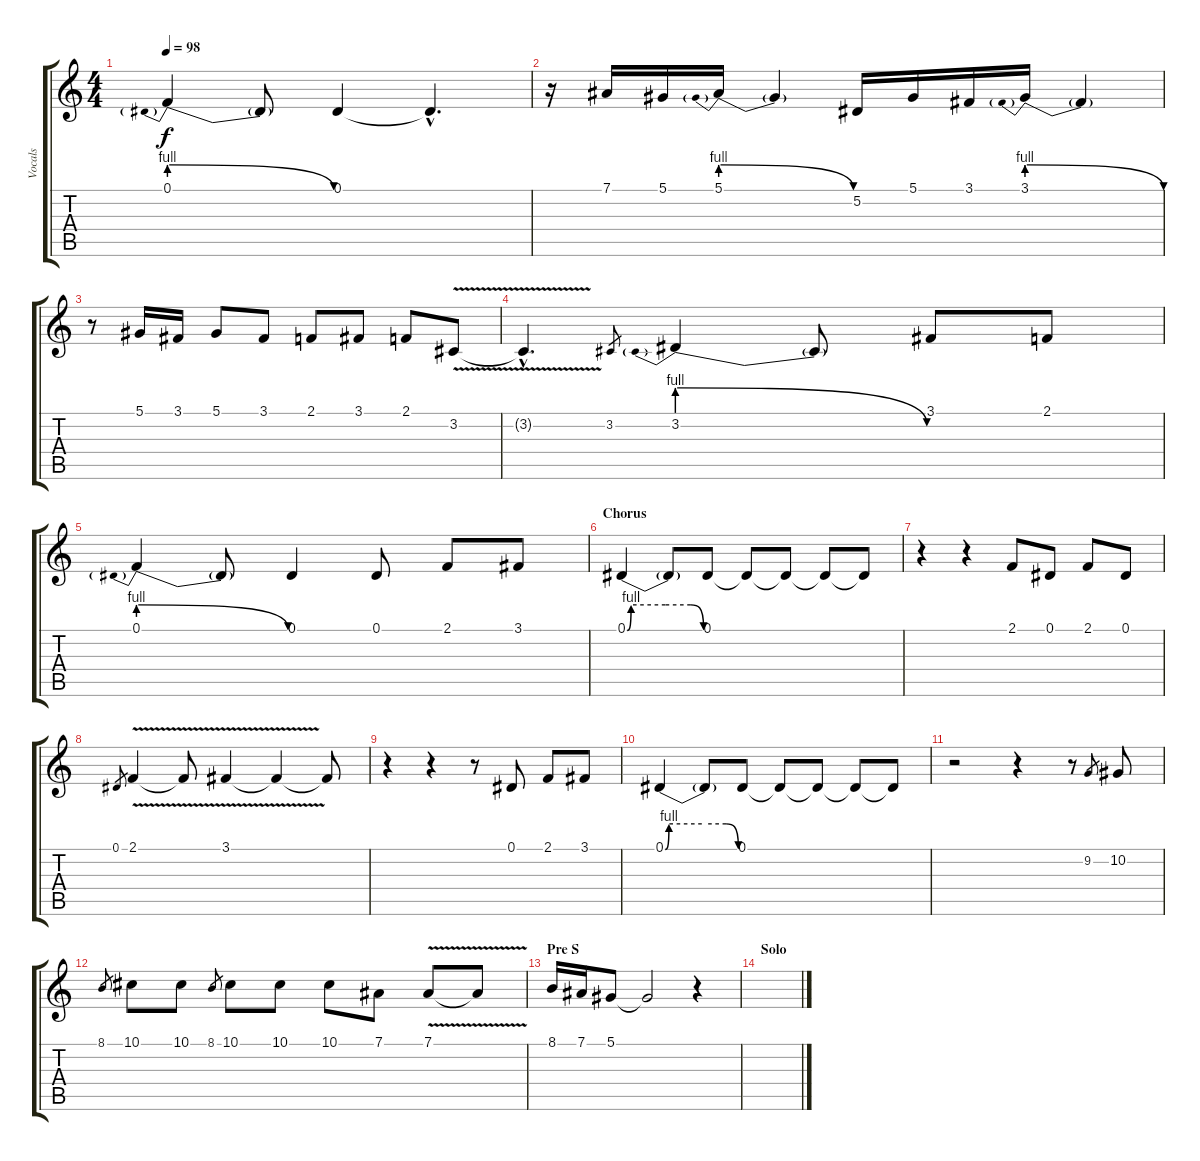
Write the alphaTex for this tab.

\track ("Vocals" "Vocals") {instrument lead2sawtooth}
\staff {score tabs}
\tuning (Eb4 Bb3 Gb3 Db3 Ab2 Eb2) {hide}
\ts (4 4)
\tempo 98
\clef g2
\ks c
0.1{be (prebendrelease 0 4 60 0)}.4{dy f} 0.1{t}.8 0.1.4 0.1{hac t}.4{d} |
r.16 7.1.16 5.1.16 5.1{be (prebendrelease 0 4 60 0)}.16 5.1{t}.4 5.2.16 5.1.16 3.1.16 3.1{be (prebendrelease 0 4 60 0)}.16 3.1{t}.4 |
r.8 5.1.16 3.1.16 5.1.8 3.1.8 2.1.8 3.1.8 2.1.8 3.2{v}.8 |
3.2{hac t}.4{d} 3.2.8{gr} 3.2{be (prebendrelease 0 4 60 0)}.4 3.2{t}.8 3.1.8 2.1.8 |
0.1{be (prebendrelease 0 4 60 0)}.4 0.1{t}.8 0.1.4 0.1.8 2.1.8 3.1.8 |
\section ("" "Chorus")
0.1{be (custom 0 0 3 4 30 4 50 4 60 0)}.4 0.1{t}.8 0.1.8 0.1{t}.8 0.1{t}.8 0.1{t}.8 0.1{t}.8 |
r.4 r.4 2.1.8 0.1.8 2.1.8 0.1.8 |
0.1.8{gr} 2.1{v}.4 2.1{t}.8 3.1{v}.4 3.1{t}.4 3.1{t}.8 |
r.4 r.4 r.8 0.1.8 2.1.8 3.1.8 |
0.1{be (custom 0 0 3 4 30 4 50 4 60 0)}.4 0.1{t}.8 0.1.8 0.1{t}.8 0.1{t}.8 0.1{t}.8 0.1{t}.8 |
r.2 r.4 r.8 9.2.8{gr} 10.2.8 |
8.1.8{gr} 10.1.8 10.1.8 8.1.8{gr} 10.1.8 10.1.8 10.1.8 7.1.8 7.1{v}.8 7.1{t}.8 |
\section ("" "Pre S")
8.1.16 7.1.16 5.1.8 5.1{t}.2 r.4 |
\section ("" "Solo")
